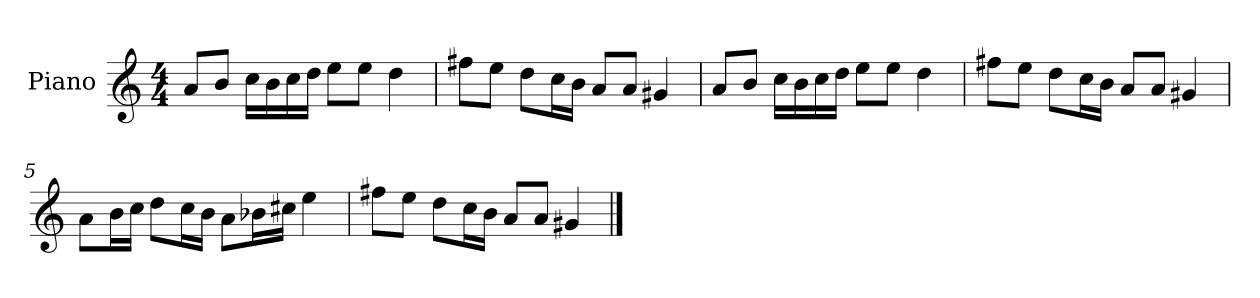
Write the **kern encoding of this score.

**kern
*part1
*staff1
*I"Piano
*I'P-no
*clefG2
*k[]
*M4/4
*MM90
=1
8a/L
8b/J
16cc\LL
16b\
16cc\
16dd\JJ
8ee\L
8ee\J
4dd\
=2
8ff#X\L
8ee\J
8dd\L
16cc\L
16b\JJ
8a/L
8a/J
4g#X/
=3
8a/L
8b/J
16cc\LL
16b\
16cc\
16dd\JJ
8ee\L
8ee\J
4dd\
=4
8ff#X\L
8ee\J
8dd\L
16cc\L
16b\JJ
8a/L
8a/J
4g#X/
!!LO:LB:g=z
=5
8a\L
16b\L
16cc\JJ
8dd\L
16cc\L
16b\JJ
8a\L
16b-X\L
16cc#X\JJ
4ee\
=6
8ff#X\L
8ee\J
8dd\L
16cc\L
16b\JJ
8a/L
8a/J
4g#X/
==
*-
